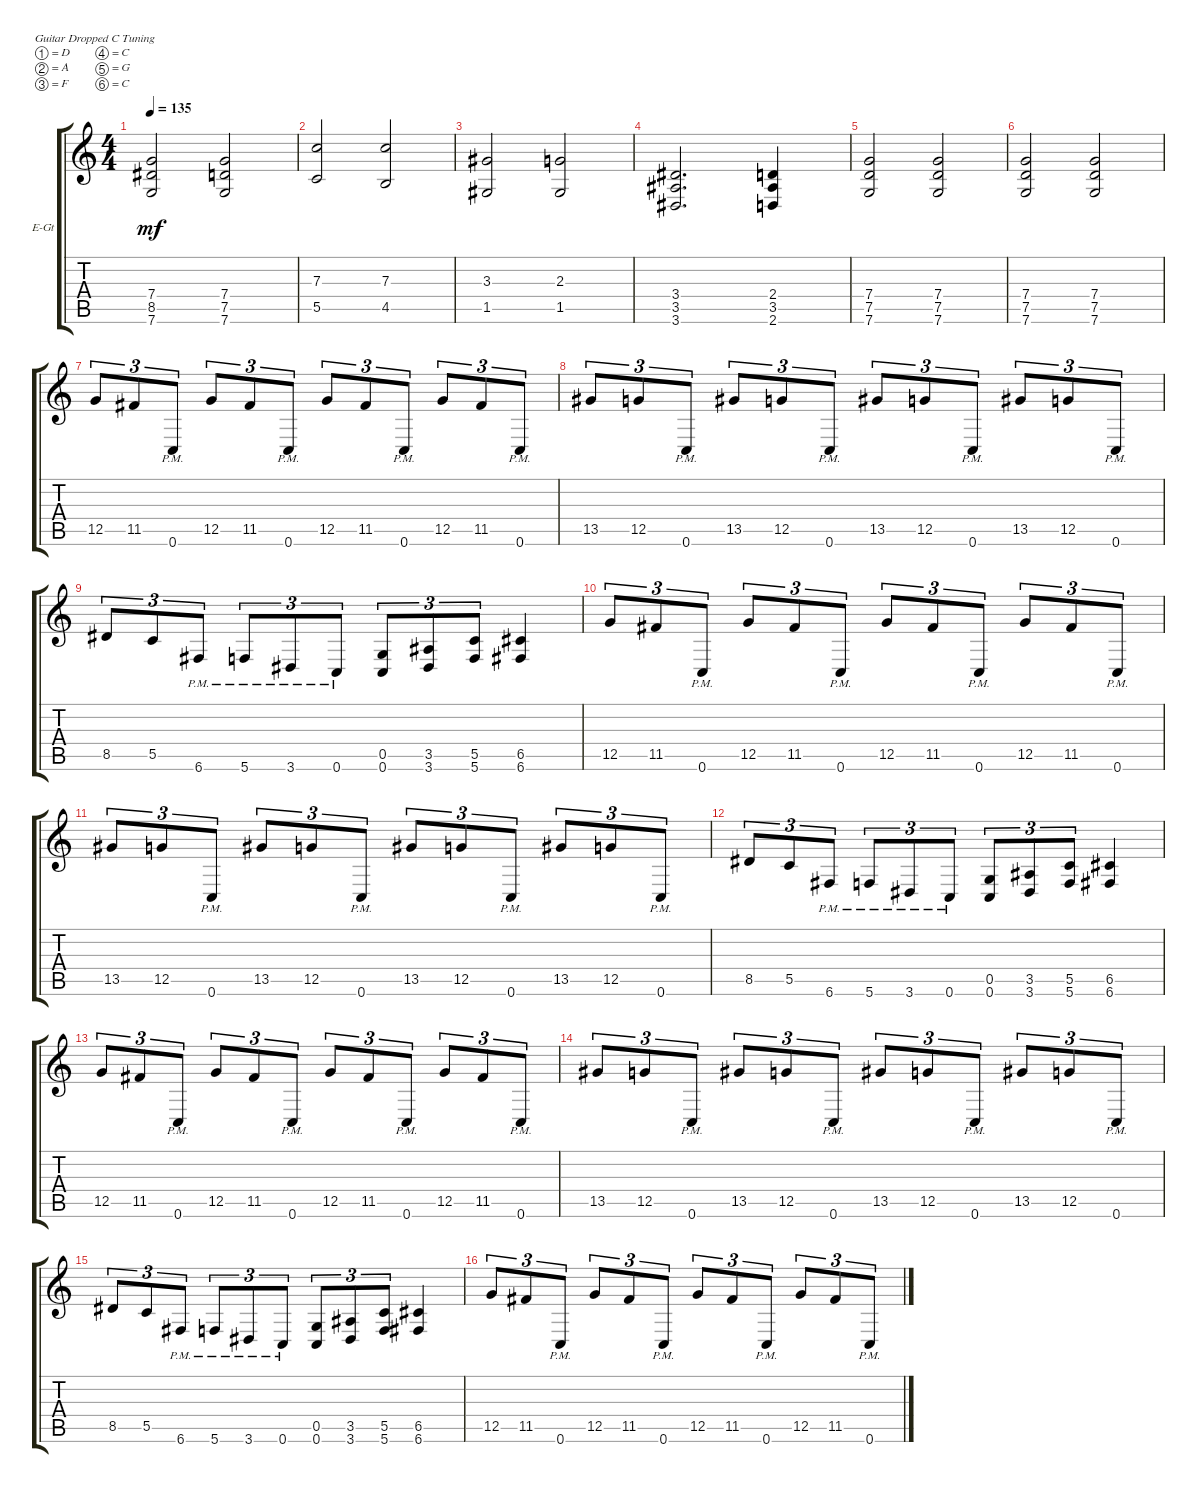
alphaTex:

\defaultSystemsLayout 4
\bracketExtendMode groupsimilarinstruments
\firstSystemTrackNameOrientation horizontal
\otherSystemsTrackNameOrientation horizontal
\track ("Electric Guitar" "E-Gt") {instrument distortionguitar}
\staff {score tabs}
\tuning (D4 A3 F3 C3 G2 C2)
\ts (4 4)
\tempo 135
\clef g2
\ks c
(7.6 8.5 7.4).2{dy mf} (7.6 7.5 7.4).2 |
(5.5 7.3).2 (4.5 7.3).2 |
(1.5 3.3).2 (1.5 2.3).2 |
(3.6 3.5 3.4).2{d} (2.6 3.5 2.4).4 |
(7.6 7.5 7.4).2 (7.6 7.5 7.4).2 |
(7.6 7.5 7.4).2 (7.6 7.5 7.4).2 |
12.5.8{tu (3 2)} 11.5.8{tu (3 2)} 0.6{pm}.8{tu (3 2)} 12.5.8{tu (3 2)} 11.5.8{tu (3 2)} 0.6{pm}.8{tu (3 2)} 12.5.8{tu (3 2)} 11.5.8{tu (3 2)} 0.6{pm}.8{tu (3 2)} 12.5.8{tu (3 2)} 11.5.8{tu (3 2)} 0.6{pm}.8{tu (3 2)} |
13.5.8{tu (3 2)} 12.5.8{tu (3 2)} 0.6{pm}.8{tu (3 2)} 13.5.8{tu (3 2)} 12.5.8{tu (3 2)} 0.6{pm}.8{tu (3 2)} 13.5.8{tu (3 2)} 12.5.8{tu (3 2)} 0.6{pm}.8{tu (3 2)} 13.5.8{tu (3 2)} 12.5.8{tu (3 2)} 0.6{pm}.8{tu (3 2)} |
8.5.8{tu (3 2)} 5.5.8{tu (3 2)} 6.6{pm}.8{tu (3 2)} 5.6{pm}.8{tu (3 2)} 3.6{pm}.8{tu (3 2)} 0.6{pm}.8{tu (3 2)} (0.5 0.6).8{tu (3 2)} (3.5 3.6).8{tu (3 2)} (5.6 5.5).8{tu (3 2)} (6.5 6.6).4 |
12.5.8{tu (3 2)} 11.5.8{tu (3 2)} 0.6{pm}.8{tu (3 2)} 12.5.8{tu (3 2)} 11.5.8{tu (3 2)} 0.6{pm}.8{tu (3 2)} 12.5.8{tu (3 2)} 11.5.8{tu (3 2)} 0.6{pm}.8{tu (3 2)} 12.5.8{tu (3 2)} 11.5.8{tu (3 2)} 0.6{pm}.8{tu (3 2)} |
13.5.8{tu (3 2)} 12.5.8{tu (3 2)} 0.6{pm}.8{tu (3 2)} 13.5.8{tu (3 2)} 12.5.8{tu (3 2)} 0.6{pm}.8{tu (3 2)} 13.5.8{tu (3 2)} 12.5.8{tu (3 2)} 0.6{pm}.8{tu (3 2)} 13.5.8{tu (3 2)} 12.5.8{tu (3 2)} 0.6{pm}.8{tu (3 2)} |
8.5.8{tu (3 2)} 5.5.8{tu (3 2)} 6.6{pm}.8{tu (3 2)} 5.6{pm}.8{tu (3 2)} 3.6{pm}.8{tu (3 2)} 0.6{pm}.8{tu (3 2)} (0.5 0.6).8{tu (3 2)} (3.5 3.6).8{tu (3 2)} (5.6 5.5).8{tu (3 2)} (6.5 6.6).4 |
12.5.8{tu (3 2)} 11.5.8{tu (3 2)} 0.6{pm}.8{tu (3 2)} 12.5.8{tu (3 2)} 11.5.8{tu (3 2)} 0.6{pm}.8{tu (3 2)} 12.5.8{tu (3 2)} 11.5.8{tu (3 2)} 0.6{pm}.8{tu (3 2)} 12.5.8{tu (3 2)} 11.5.8{tu (3 2)} 0.6{pm}.8{tu (3 2)} |
13.5.8{tu (3 2)} 12.5.8{tu (3 2)} 0.6{pm}.8{tu (3 2)} 13.5.8{tu (3 2)} 12.5.8{tu (3 2)} 0.6{pm}.8{tu (3 2)} 13.5.8{tu (3 2)} 12.5.8{tu (3 2)} 0.6{pm}.8{tu (3 2)} 13.5.8{tu (3 2)} 12.5.8{tu (3 2)} 0.6{pm}.8{tu (3 2)} |
8.5.8{tu (3 2)} 5.5.8{tu (3 2)} 6.6{pm}.8{tu (3 2)} 5.6{pm}.8{tu (3 2)} 3.6{pm}.8{tu (3 2)} 0.6{pm}.8{tu (3 2)} (0.5 0.6).8{tu (3 2)} (3.5 3.6).8{tu (3 2)} (5.6 5.5).8{tu (3 2)} (6.5 6.6).4 |
12.5.8{tu (3 2)} 11.5.8{tu (3 2)} 0.6{pm}.8{tu (3 2)} 12.5.8{tu (3 2)} 11.5.8{tu (3 2)} 0.6{pm}.8{tu (3 2)} 12.5.8{tu (3 2)} 11.5.8{tu (3 2)} 0.6{pm}.8{tu (3 2)} 12.5.8{tu (3 2)} 11.5.8{tu (3 2)} 0.6{pm}.8{tu (3 2)}
